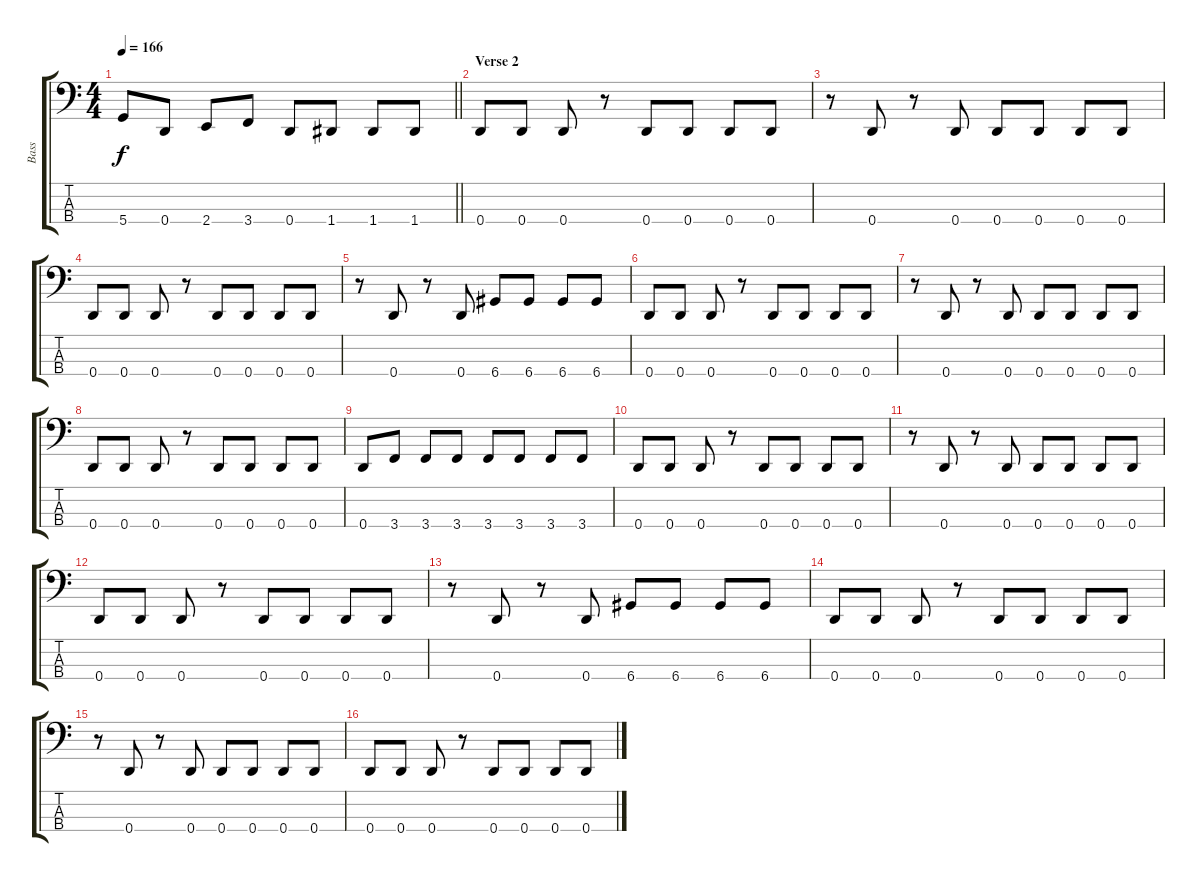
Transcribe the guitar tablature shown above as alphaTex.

\track ("Bass" "Bass") {instrument electricbassfinger}
\staff {score tabs}
\tuning (G2 D2 A1 D1) {hide}
\ts (4 4)
\tempo 166
\clef f4
\barLineRight lightlight
\ks c
5.4.8{dy f} 0.4.8 2.4.8 3.4.8 0.4.8 1.4.8 1.4.8 1.4.8 |
\section ("" "Verse 2")
0.4.8 0.4.8 0.4.8 r.8 0.4.8 0.4.8 0.4.8 0.4.8 |
r.8 0.4.8 r.8 0.4.8 0.4.8 0.4.8 0.4.8 0.4.8 |
0.4.8 0.4.8 0.4.8 r.8 0.4.8 0.4.8 0.4.8 0.4.8 |
r.8 0.4.8 r.8 0.4.8 6.4.8 6.4.8 6.4.8 6.4.8 |
0.4.8 0.4.8 0.4.8 r.8 0.4.8 0.4.8 0.4.8 0.4.8 |
r.8 0.4.8 r.8 0.4.8 0.4.8 0.4.8 0.4.8 0.4.8 |
0.4.8 0.4.8 0.4.8 r.8 0.4.8 0.4.8 0.4.8 0.4.8 |
0.4.8 3.4.8 3.4.8 3.4.8 3.4.8 3.4.8 3.4.8 3.4.8 |
0.4.8 0.4.8 0.4.8 r.8 0.4.8 0.4.8 0.4.8 0.4.8 |
r.8 0.4.8 r.8 0.4.8 0.4.8 0.4.8 0.4.8 0.4.8 |
0.4.8 0.4.8 0.4.8 r.8 0.4.8 0.4.8 0.4.8 0.4.8 |
r.8 0.4.8 r.8 0.4.8 6.4.8 6.4.8 6.4.8 6.4.8 |
0.4.8 0.4.8 0.4.8 r.8 0.4.8 0.4.8 0.4.8 0.4.8 |
r.8 0.4.8 r.8 0.4.8 0.4.8 0.4.8 0.4.8 0.4.8 |
0.4.8 0.4.8 0.4.8 r.8 0.4.8 0.4.8 0.4.8 0.4.8
